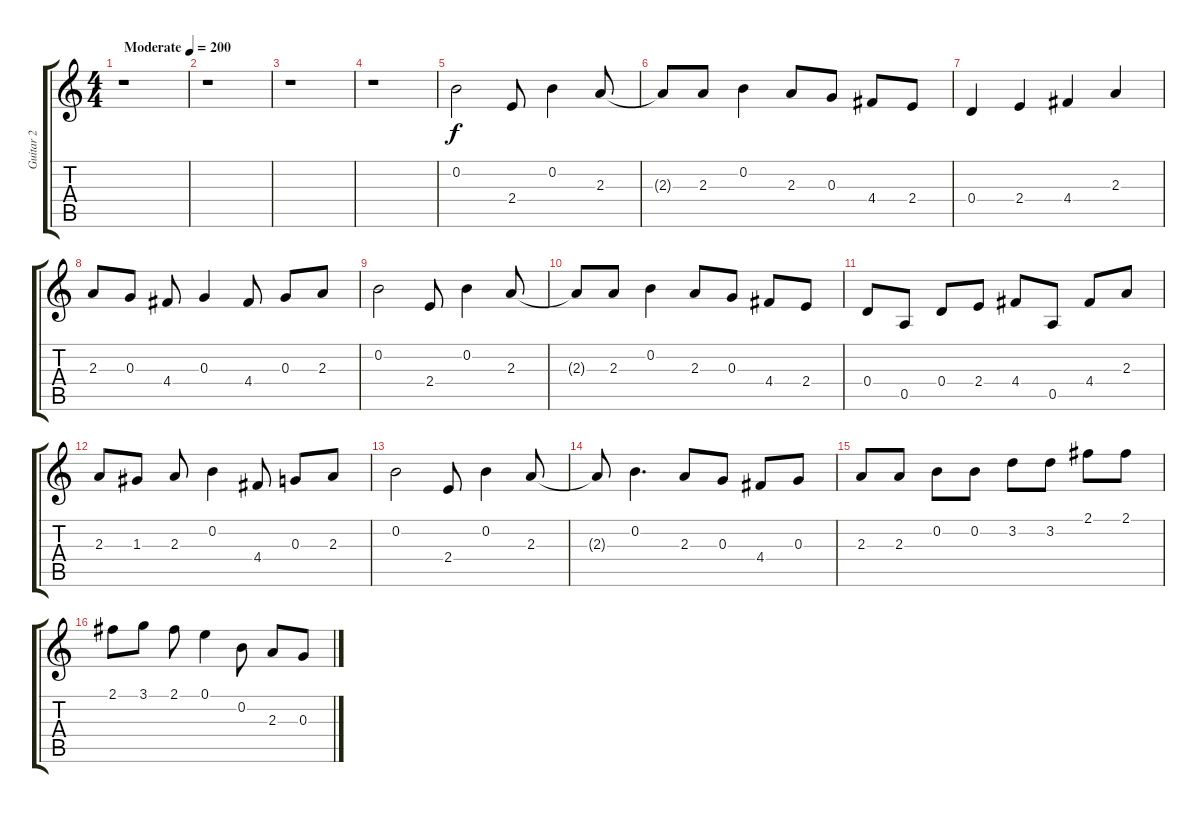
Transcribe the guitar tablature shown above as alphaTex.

\track ("Guitar 2" "Guitar 2") {instrument electricguitarmuted}
\staff {score tabs}
\tuning (E4 B3 G3 D3 A2 E2) {hide}
\ts (4 4)
\tempo (200 "Moderate")
\clef g2
\ks c
r.1{dy f instrument electricguitarmuted} |
r.1 |
r.1 |
r.1 |
0.2.2 2.4.8 0.2.4 2.3.8 |
2.3{t}.8 2.3.8 0.2.4 2.3.8 0.3.8 4.4.8 2.4.8 |
0.4.4 2.4.4 4.4.4 2.3.4 |
2.3.8 0.3.8 4.4.8 0.3.4 4.4.8 0.3.8 2.3.8 |
0.2.2 2.4.8 0.2.4 2.3.8 |
2.3{t}.8 2.3.8 0.2.4 2.3.8 0.3.8 4.4.8 2.4.8 |
0.4.8 0.5.8 0.4.8 2.4.8 4.4.8 0.5.8 4.4.8 2.3.8 |
2.3.8 1.3.8 2.3.8 0.2.4 4.4.8 0.3.8 2.3.8 |
0.2.2 2.4.8 0.2.4 2.3.8 |
2.3{t}.8 0.2.4{d} 2.3.8 0.3.8 4.4.8 0.3.8 |
2.3.8 2.3.8 0.2.8 0.2.8 3.2.8 3.2.8 2.1.8 2.1.8 |
2.1.8 3.1.8 2.1.8 0.1.4 0.2.8 2.3.8 0.3.8
